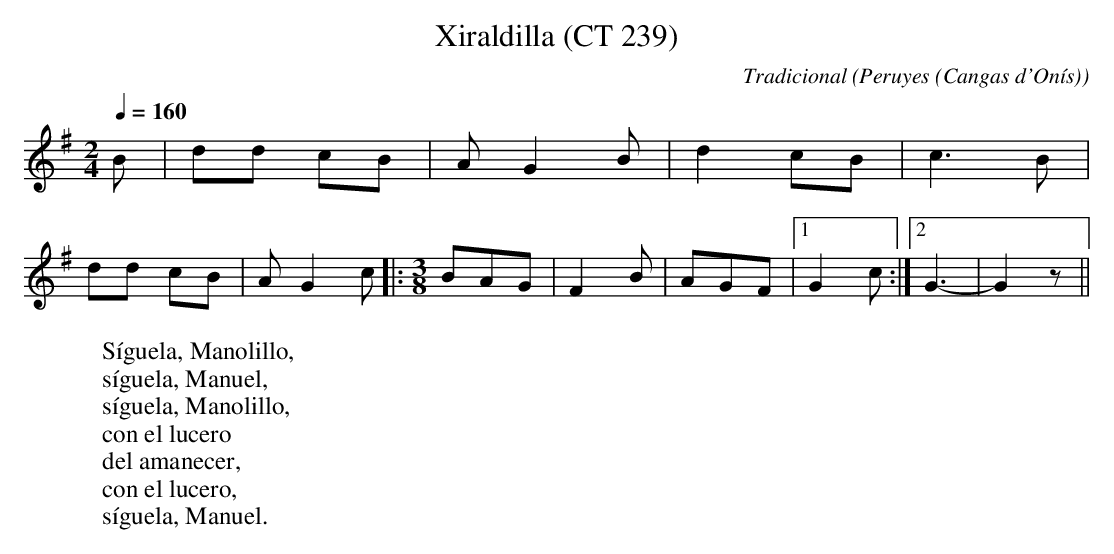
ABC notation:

X:1
T:Xiraldilla (CT 239)
C:Tradicional
O:Peruyes (Cangas d'Onís)
M:2/4
L:1/8
Q:1/4=160
K:G
B|dd cB|A G2 B|d2 cB|c3 B|
dd cB|A G2 c|:[M:3/8]BAG|F2 B|AGF|[1 G2 c :|[2 G3-|G2 z||
W:Síguela, Manolillo,
W:síguela, Manuel,
W:síguela, Manolillo,
W:con el lucero
W:del amanecer,
W:con el lucero,
W:síguela, Manuel.
W:
